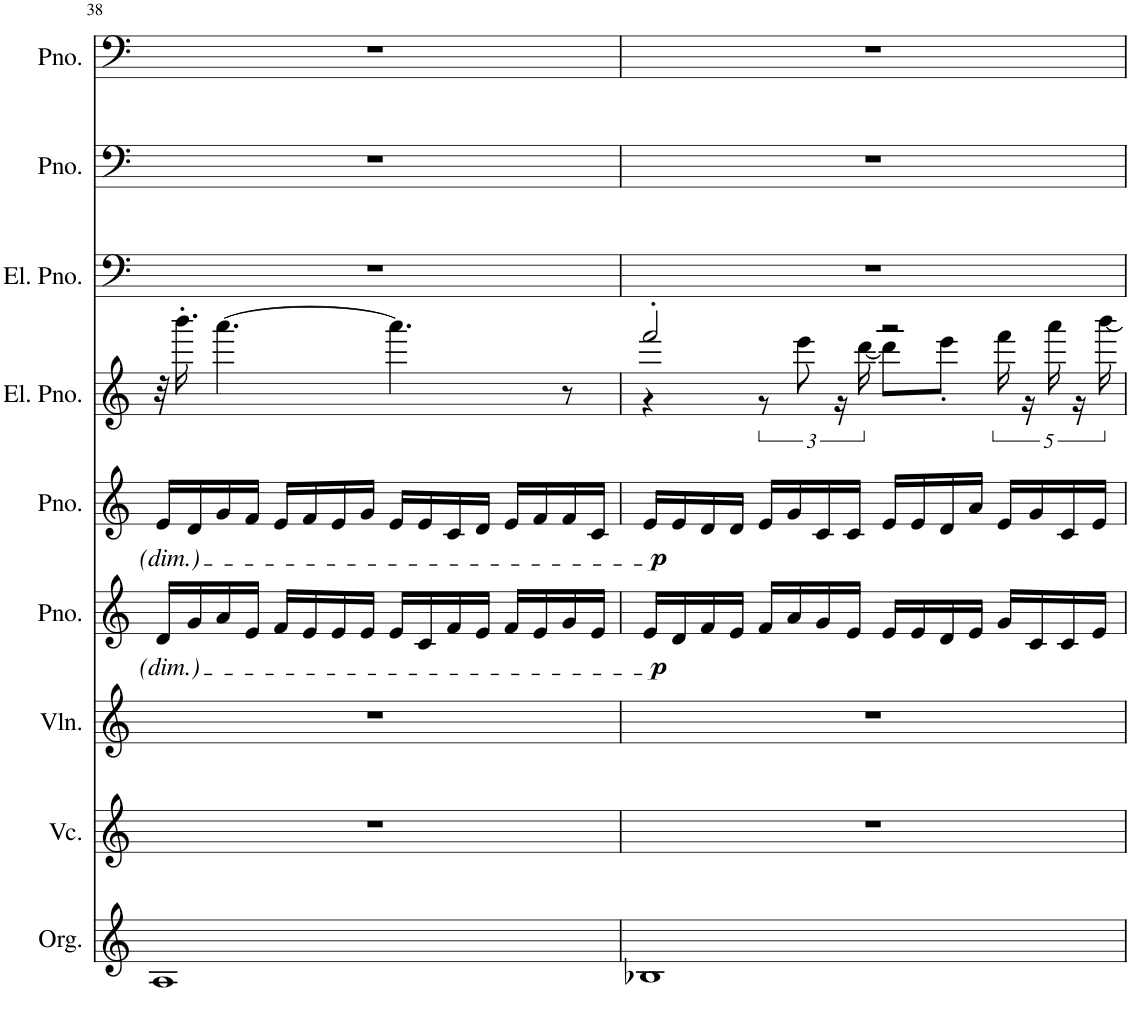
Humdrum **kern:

**kern	**kern	**kern	**kern	**dynam	**kern	**dynam	**kern	**kern	**kern	**kern
*part9	*part8	*part7	*part6	*part6	*part5	*part5	*part4	*part3	*part2	*part1
*staff9	*staff8	*staff7	*staff6	*staff6	*staff5	*staff5	*staff4	*staff3	*staff2	*staff1
*I"オルガン	*I"チェロ	*I"ヴァイオリン	*I"ピアノ	*	*I"ピアノ	*	*I"エレクトリックピアノ	*I"エレクトリックピアノ	*I"ピアノ	*I"ピアノ
!!LO:PB:g=z
*clefG2	*clefG2	*clefG2	*clefG2	*	*clefG2	*	*clefG2	*clefF4	*clefF4	*clefF4
*k[]	*k[]	*k[]	*k[]	*	*k[]	*	*k[]	*k[]	*k[]	*k[]
*M4/4	*M4/4	*M4/4	*M4/4	*	*M4/4	*	*M4/4	*M4/4	*M4/4	*M4/4
=38	=38	=38	=38	=38	=38	=38	=38	=38	=38	=38
1A	1r	1r	16d/LL	.	16e/LL	.	32r	1r	1r	1r
.	.	.	.	.	.	.	16.bbb'\	.	.	.
.	.	.	16g/	.	16d/	.	.	.	.	.
.	.	.	16a/	.	16g/	.	[4.aaa\	.	.	.
.	.	.	16e/JJ	.	16f/JJ	.	.	.	.	.
.	.	.	16f/LL	.	16e/LL	.	.	.	.	.
.	.	.	16e/	.	16f/	.	.	.	.	.
.	.	.	16e/	.	16e/	.	.	.	.	.
.	.	.	16e/JJ	.	16g/JJ	.	.	.	.	.
.	.	.	16e/LL	.	16e/LL	.	4.aaa\]	.	.	.
.	.	.	16c/	.	16e/	.	.	.	.	.
.	.	.	16f/	.	16c/	.	.	.	.	.
.	.	.	16e/JJ	.	16d/JJ	.	.	.	.	.
.	.	.	16f/LL	.	16e/LL	.	.	.	.	.
.	.	.	16e/	.	16f/	.	.	.	.	.
.	.	.	16g/	.	16f/	.	8r	.	.	.
.	.	.	16e/JJ	.	16c/JJ	.	.	.	.	.
=39	=39	=39	=39	=39	=39	=39	=39	=39	=39	=39
*	*	*	*	*	*	*	*^	*	*	*
!	!	!	!	!LO:DY:b	!	!LO:DY:b	!	!	!	!	!
1B-X	1r	1r	16e/LL	p	16e/LL	p	2fff'/	4r	1r	1r	1r
.	.	.	16d/	.	16e/	.	.	.	.	.	.
.	.	.	16f/	.	16d/	.	.	.	.	.	.
.	.	.	16e/JJ	.	16d/JJ	.	.	.	.	.	.
.	.	.	16f/LL	.	16e/LL	.	.	12r	.	.	.
.	.	.	16a/	.	16g/	.	.	.	.	.	.
.	.	.	.	.	.	.	.	12eee\	.	.	.
.	.	.	16g/	.	16c/	.	.	.	.	.	.
.	.	.	.	.	.	.	.	24r	.	.	.
.	.	.	16e/JJ	.	16c/JJ	.	.	.	.	.	.
.	.	.	.	.	.	.	.	[24ddd\	.	.	.
.	.	.	16e/LL	.	16e/LL	.	2r	8ddd\L]	.	.	.
.	.	.	16e/	.	16e/	.	.	.	.	.	.
.	.	.	16d/	.	16d/	.	.	8eee'\J	.	.	.
.	.	.	16e/JJ	.	16a/JJ	.	.	.	.	.	.
.	.	.	16g/LL	.	16e/LL	.	.	20fff\	.	.	.
.	.	.	.	.	.	.	.	20r	.	.	.
.	.	.	16c/	.	16g/	.	.	.	.	.	.
.	.	.	.	.	.	.	.	20aaa\	.	.	.
.	.	.	16c/	.	16c/	.	.	.	.	.	.
.	.	.	.	.	.	.	.	20r	.	.	.
.	.	.	16e/JJ	.	16e/JJ	.	.	.	.	.	.
.	.	.	.	.	.	.	.	[20bbb\	.	.	.
*	*	*	*	*	*	*	*v	*v	*	*	*
=	=	=	=	=	=	=	=	=	=	=
*-	*-	*-	*-	*-	*-	*-	*-	*-	*-	*-
